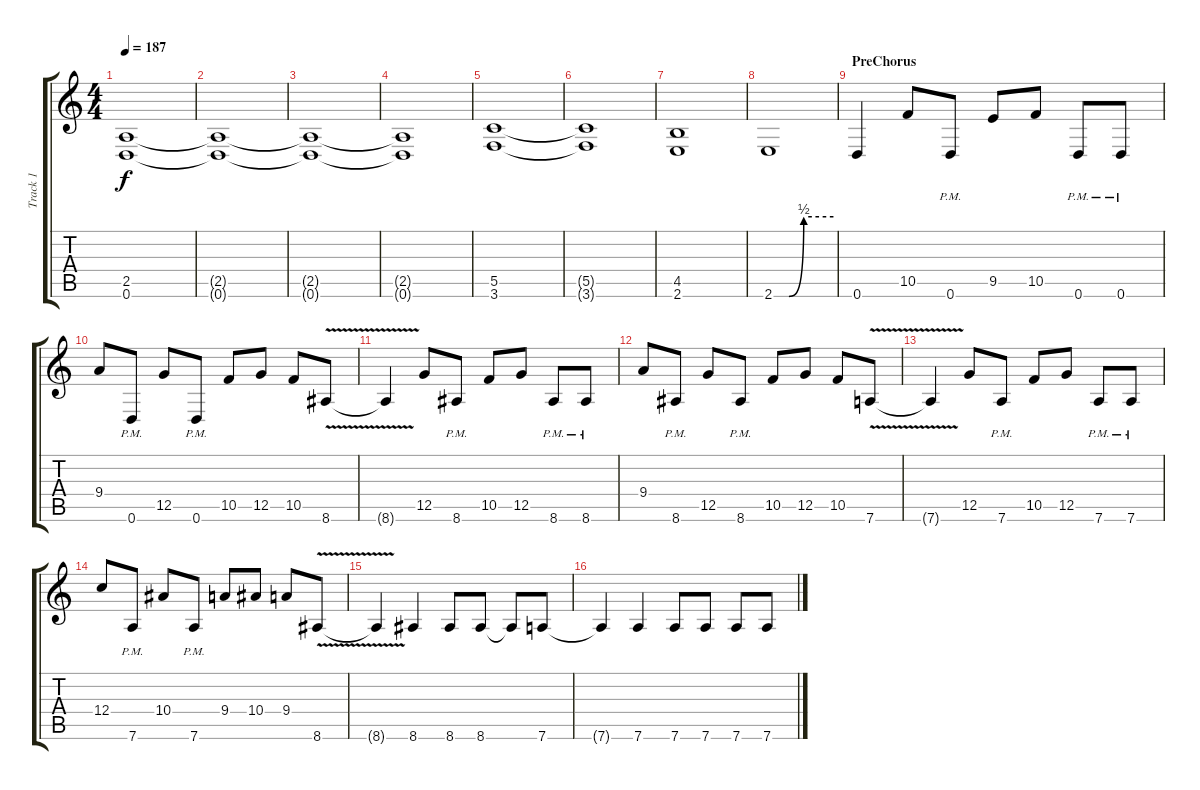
\track ("Track 1" "Track 1") {instrument distortionguitar}
\staff {score tabs}
\tuning (D4 A3 F3 C3 G2 D2) {hide}
\ts (4 4)
\tempo 187
\clef g2
\ks c
(2.5 0.6).1{dy f} |
(2.5{t} 0.6{t}).1 |
(2.5{t} 0.6{t}).1 |
(2.5{t} 0.6{t}).1 |
(5.5 3.6).1 |
(5.5{t} 3.6{t}).1 |
(4.5 2.6).1 |
2.6{be (custom 0 0 15 0 30 2 60 2)}.1 |
\section ("" "PreChorus")
0.6.4 10.5.8 0.6{pm}.8 9.5.8 10.5.8 0.6{pm}.8 0.6{pm}.8 |
9.4.8 0.6{pm}.8 12.5.8 0.6{pm}.8 10.5.8 12.5.8 10.5.8 8.6{v}.8 |
8.6{t}.4 12.5.8 8.6{pm}.8 10.5.8 12.5.8 8.6{pm}.8 8.6{pm}.8 |
9.4.8 8.6{pm}.8 12.5.8 8.6{pm}.8 10.5.8 12.5.8 10.5.8 7.6{v}.8 |
7.6{t}.4 12.5.8 7.6{pm}.8 10.5.8 12.5.8 7.6{pm}.8 7.6{pm}.8 |
12.4.8 7.6{pm}.8 10.4.8 7.6{pm}.8 9.4.8 10.4.8 9.4.8 8.6{v}.8 |
8.6{t}.4 8.6.4 8.6.8 8.6.8 8.6{t}.8 7.6.8 |
7.6{t}.4 7.6.4 7.6.8 7.6.8 7.6.8 7.6.8
